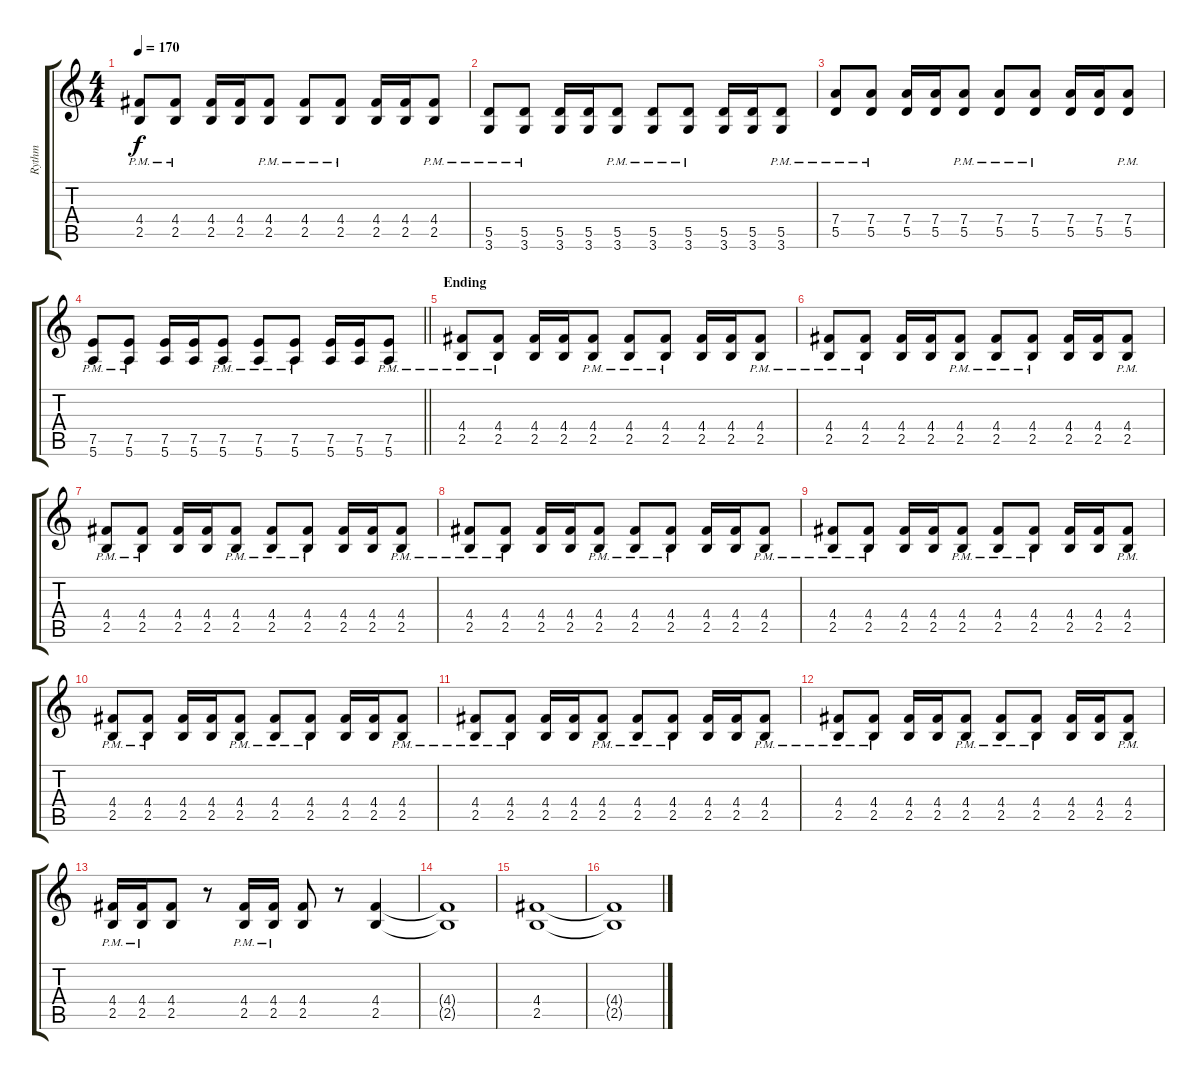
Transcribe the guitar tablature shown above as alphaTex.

\track ("Rythm" "Rythm") {instrument overdrivenguitar}
\staff {score tabs}
\tuning (E4 B3 G3 D3 A2 E2) {hide}
\ts (4 4)
\tempo 170
\clef g2
\ks c
(4.4{pm} 2.5{pm}).8{dy f} (4.4{pm} 2.5{pm}).8 (4.4 2.5).16 (4.4 2.5).16 (4.4{pm} 2.5{pm}).8 (4.4{pm} 2.5{pm}).8 (4.4{pm} 2.5{pm}).8 (4.4 2.5).16 (4.4 2.5).16 (4.4{pm} 2.5{pm}).8 |
(5.5{pm} 3.6{pm}).8 (5.5{pm} 3.6{pm}).8 (5.5 3.6).16 (5.5 3.6).16 (5.5{pm} 3.6{pm}).8 (5.5{pm} 3.6{pm}).8 (5.5{pm} 3.6{pm}).8 (5.5 3.6).16 (5.5 3.6).16 (5.5{pm} 3.6{pm}).8 |
(7.4{pm} 5.5{pm}).8 (7.4{pm} 5.5{pm}).8 (7.4 5.5).16 (7.4 5.5).16 (7.4{pm} 5.5{pm}).8 (7.4{pm} 5.5{pm}).8 (7.4{pm} 5.5{pm}).8 (7.4 5.5).16 (7.4 5.5).16 (7.4{pm} 5.5{pm}).8 |
\barLineRight lightlight
(7.5{pm} 5.6{pm}).8 (7.5{pm} 5.6{pm}).8 (7.5 5.6).16 (7.5 5.6).16 (7.5{pm} 5.6{pm}).8 (7.5{pm} 5.6{pm}).8 (7.5{pm} 5.6{pm}).8 (7.5 5.6).16 (7.5 5.6).16 (7.5{pm} 5.6{pm}).8 |
\section ("" "Ending")
(4.4{pm} 2.5{pm}).8 (4.4{pm} 2.5{pm}).8 (4.4 2.5).16 (4.4 2.5).16 (4.4{pm} 2.5{pm}).8 (4.4{pm} 2.5{pm}).8 (4.4{pm} 2.5{pm}).8 (4.4 2.5).16 (4.4 2.5).16 (4.4{pm} 2.5{pm}).8 |
(4.4{pm} 2.5{pm}).8 (4.4{pm} 2.5{pm}).8 (4.4 2.5).16 (4.4 2.5).16 (4.4{pm} 2.5{pm}).8 (4.4{pm} 2.5{pm}).8 (4.4{pm} 2.5{pm}).8 (4.4 2.5).16 (4.4 2.5).16 (4.4{pm} 2.5{pm}).8 |
(4.4{pm} 2.5{pm}).8 (4.4{pm} 2.5{pm}).8 (4.4 2.5).16 (4.4 2.5).16 (4.4{pm} 2.5{pm}).8 (4.4{pm} 2.5{pm}).8 (4.4{pm} 2.5{pm}).8 (4.4 2.5).16 (4.4 2.5).16 (4.4{pm} 2.5{pm}).8 |
(4.4{pm} 2.5{pm}).8 (4.4{pm} 2.5{pm}).8 (4.4 2.5).16 (4.4 2.5).16 (4.4{pm} 2.5{pm}).8 (4.4{pm} 2.5{pm}).8 (4.4{pm} 2.5{pm}).8 (4.4 2.5).16 (4.4 2.5).16 (4.4{pm} 2.5{pm}).8 |
(4.4{pm} 2.5{pm}).8 (4.4{pm} 2.5{pm}).8 (4.4 2.5).16 (4.4 2.5).16 (4.4{pm} 2.5{pm}).8 (4.4{pm} 2.5{pm}).8 (4.4{pm} 2.5{pm}).8 (4.4 2.5).16 (4.4 2.5).16 (4.4{pm} 2.5{pm}).8 |
(4.4{pm} 2.5{pm}).8 (4.4{pm} 2.5{pm}).8 (4.4 2.5).16 (4.4 2.5).16 (4.4{pm} 2.5{pm}).8 (4.4{pm} 2.5{pm}).8 (4.4{pm} 2.5{pm}).8 (4.4 2.5).16 (4.4 2.5).16 (4.4{pm} 2.5{pm}).8 |
(4.4{pm} 2.5{pm}).8 (4.4{pm} 2.5{pm}).8 (4.4 2.5).16 (4.4 2.5).16 (4.4{pm} 2.5{pm}).8 (4.4{pm} 2.5{pm}).8 (4.4{pm} 2.5{pm}).8 (4.4 2.5).16 (4.4 2.5).16 (4.4{pm} 2.5{pm}).8 |
(4.4{pm} 2.5{pm}).8 (4.4{pm} 2.5{pm}).8 (4.4 2.5).16 (4.4 2.5).16 (4.4{pm} 2.5{pm}).8 (4.4{pm} 2.5{pm}).8 (4.4{pm} 2.5{pm}).8 (4.4 2.5).16 (4.4 2.5).16 (4.4{pm} 2.5{pm}).8 |
(4.4{pm} 2.5{pm}).16 (4.4{pm} 2.5{pm}).16 (4.4 2.5).8 r.8 (4.4{pm} 2.5{pm}).16 (4.4{pm} 2.5{pm}).16 (4.4 2.5).8 r.8 (4.4 2.5).4 |
(4.4{t} 2.5{t}).1 |
(4.4 2.5).1 |
(4.4{t} 2.5{t}).1
